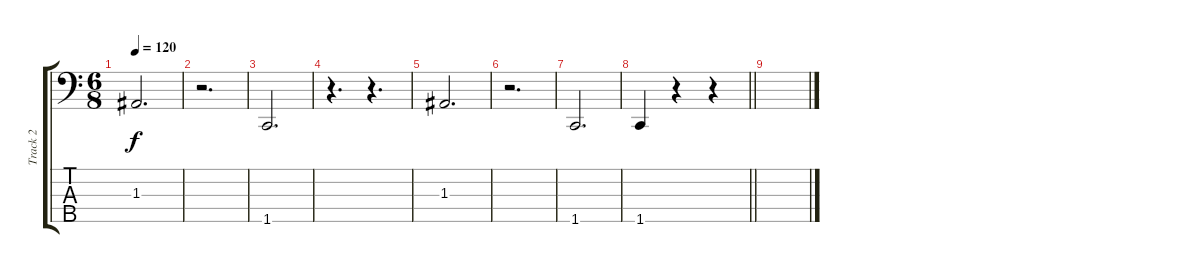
\track ("Track 2" "Track 2") {instrument acousticbass}
\staff {score tabs}
\tuning (G2 D2 A1 E1 B0) {hide}
\ts (6 8)
\tempo 120
\clef f4
\ks c
1.3.2{d dy f} |
r.2{d} |
1.5.2{d} |
r.4{d} r.4{d} |
1.3.2{d} |
r.2{d} |
1.5.2{d} |
\barLineRight lightlight
1.5.4 r.4 r.4 |
\section ("" "")
